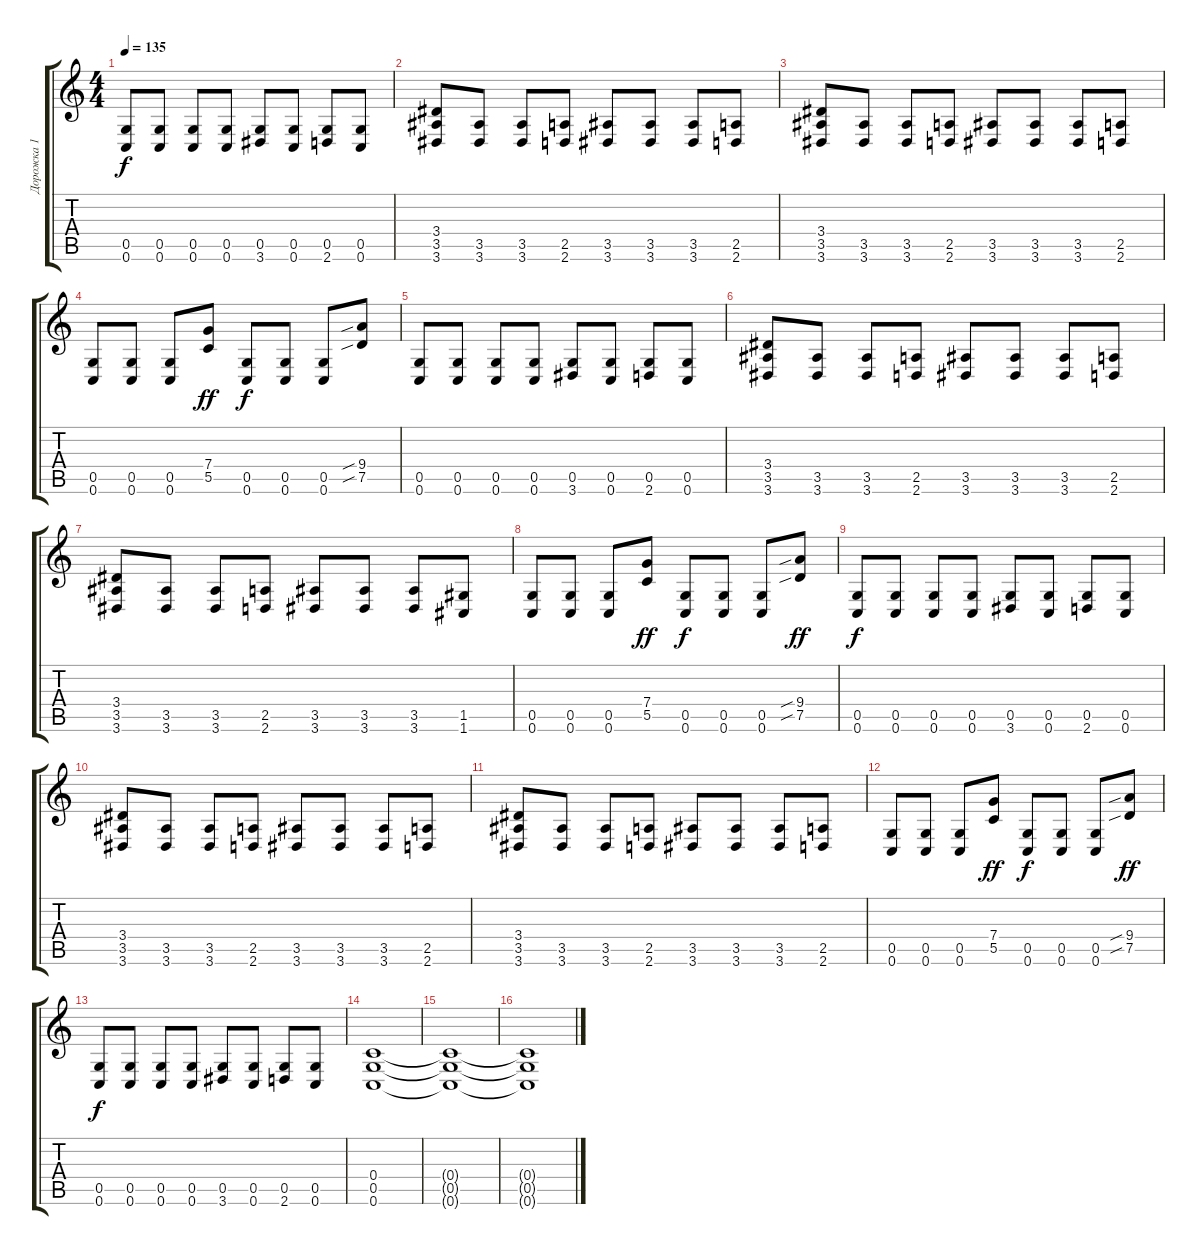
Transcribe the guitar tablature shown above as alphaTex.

\track ("Дорожка 1" "Дорожка 1") {instrument distortionguitar}
\staff {score tabs}
\tuning (D4 A3 F3 C3 G2 C2) {hide}
\ts (4 4)
\tempo 135
\clef g2
\ks c
(0.5 0.6).8{dy f} (0.5 0.6).8 (0.5 0.6).8 (0.5 0.6).8 (0.5 3.6).8 (0.5 0.6).8 (0.5 2.6).8 (0.5 0.6).8 |
(3.4 3.5 3.6).8 (3.5 3.6).8 (3.5 3.6).8 (2.5 2.6).8 (3.5 3.6).8 (3.5 3.6).8 (3.5 3.6).8 (2.5 2.6).8 |
(3.4 3.5 3.6).8 (3.5 3.6).8 (3.5 3.6).8 (2.5 2.6).8 (3.5 3.6).8 (3.5 3.6).8 (3.5 3.6).8 (2.5 2.6).8 |
(0.5 0.6).8 (0.5 0.6).8 (0.5 0.6).8 (7.4 5.5).8{dy ff} (0.5 0.6).8{dy f} (0.5 0.6).8 (0.5 0.6).8 (9.4{sib} 7.5{sib}).8 |
(0.5 0.6).8 (0.5 0.6).8 (0.5 0.6).8 (0.5 0.6).8 (0.5 3.6).8 (0.5 0.6).8 (0.5 2.6).8 (0.5 0.6).8 |
(3.4 3.5 3.6).8 (3.5 3.6).8 (3.5 3.6).8 (2.5 2.6).8 (3.5 3.6).8 (3.5 3.6).8 (3.5 3.6).8 (2.5 2.6).8 |
(3.4 3.5 3.6).8 (3.5 3.6).8 (3.5 3.6).8 (2.5 2.6).8 (3.5 3.6).8 (3.5 3.6).8 (3.5 3.6).8 (1.5 1.6).8 |
(0.5 0.6).8 (0.5 0.6).8 (0.5 0.6).8 (7.4 5.5).8{dy ff} (0.5 0.6).8{dy f} (0.5 0.6).8 (0.5 0.6).8 (9.4{sib} 7.5{sib}).8{dy ff} |
(0.5 0.6).8{dy f} (0.5 0.6).8 (0.5 0.6).8 (0.5 0.6).8 (0.5 3.6).8 (0.5 0.6).8 (0.5 2.6).8 (0.5 0.6).8 |
(3.4 3.5 3.6).8 (3.5 3.6).8 (3.5 3.6).8 (2.5 2.6).8 (3.5 3.6).8 (3.5 3.6).8 (3.5 3.6).8 (2.5 2.6).8 |
(3.4 3.5 3.6).8 (3.5 3.6).8 (3.5 3.6).8 (2.5 2.6).8 (3.5 3.6).8 (3.5 3.6).8 (3.5 3.6).8 (2.5 2.6).8 |
(0.5 0.6).8 (0.5 0.6).8 (0.5 0.6).8 (7.4 5.5).8{dy ff} (0.5 0.6).8{dy f} (0.5 0.6).8 (0.5 0.6).8 (9.4{sib} 7.5{sib}).8{dy ff} |
(0.5 0.6).8{dy f} (0.5 0.6).8 (0.5 0.6).8 (0.5 0.6).8 (0.5 3.6).8 (0.5 0.6).8 (0.5 2.6).8 (0.5 0.6).8 |
(0.4 0.5 0.6).1 |
(0.4{t} 0.5{t} 0.6{t}).1 |
(0.4{t} 0.5{t} 0.6{t}).1
